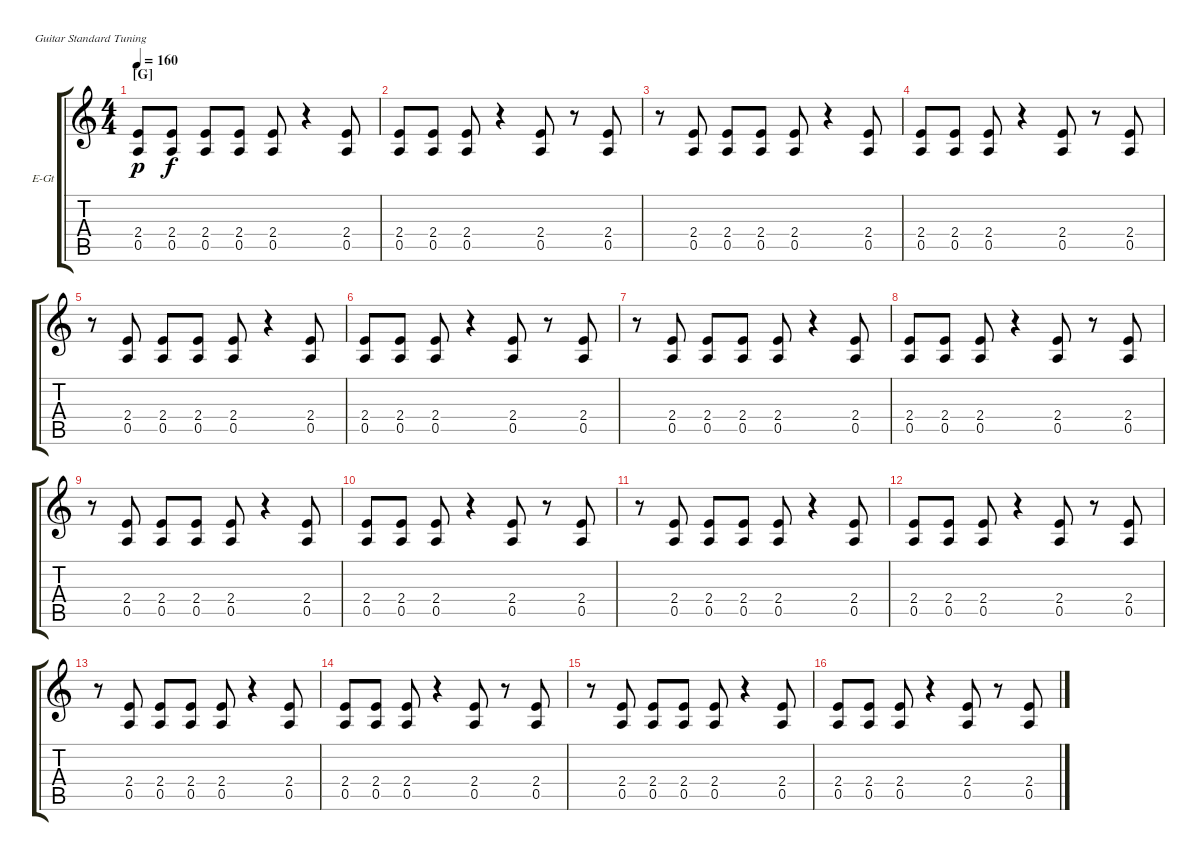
\defaultSystemsLayout 4
\bracketExtendMode groupsimilarinstruments
\firstSystemTrackNameOrientation horizontal
\otherSystemsTrackNameOrientation horizontal
\track ("Overdrive Guitar #1" "E-Gt") {instrument overdrivenguitar}
\staff {score tabs}
\tuning (E4 B3 G3 D3 A2 E2)
\ts (4 4)
\section ("G" "")
\tempo 160
\clef g2
\ks c
(0.5 2.4).8{dy p} (0.5 2.4).8{dy f} (0.5 2.4).8 (0.5 2.4).8 (0.5 2.4).8 r.4 (0.5 2.4).8 |
(0.5 2.4).8 (0.5 2.4).8 (0.5 2.4).8 r.4 (0.5 2.4).8 r.8 (0.5 2.4).8 |
r.8 (0.5 2.4).8 (0.5 2.4).8 (0.5 2.4).8 (0.5 2.4).8 r.4 (0.5 2.4).8 |
(0.5 2.4).8 (0.5 2.4).8 (0.5 2.4).8 r.4 (0.5 2.4).8 r.8 (0.5 2.4).8 |
r.8 (0.5 2.4).8 (0.5 2.4).8 (0.5 2.4).8 (0.5 2.4).8 r.4 (0.5 2.4).8 |
(0.5 2.4).8 (0.5 2.4).8 (0.5 2.4).8 r.4 (0.5 2.4).8 r.8 (0.5 2.4).8 |
r.8 (0.5 2.4).8 (0.5 2.4).8 (0.5 2.4).8 (0.5 2.4).8 r.4 (0.5 2.4).8 |
(0.5 2.4).8 (0.5 2.4).8 (0.5 2.4).8 r.4 (0.5 2.4).8 r.8 (0.5 2.4).8 |
r.8 (0.5 2.4).8 (0.5 2.4).8 (0.5 2.4).8 (0.5 2.4).8 r.4 (0.5 2.4).8 |
(0.5 2.4).8 (0.5 2.4).8 (0.5 2.4).8 r.4 (0.5 2.4).8 r.8 (0.5 2.4).8 |
r.8 (0.5 2.4).8 (0.5 2.4).8 (0.5 2.4).8 (0.5 2.4).8 r.4 (0.5 2.4).8 |
(0.5 2.4).8 (0.5 2.4).8 (0.5 2.4).8 r.4 (0.5 2.4).8 r.8 (0.5 2.4).8 |
r.8 (0.5 2.4).8 (0.5 2.4).8 (0.5 2.4).8 (0.5 2.4).8 r.4 (0.5 2.4).8 |
(0.5 2.4).8 (0.5 2.4).8 (0.5 2.4).8 r.4 (0.5 2.4).8 r.8 (0.5 2.4).8 |
r.8 (0.5 2.4).8 (0.5 2.4).8 (0.5 2.4).8 (0.5 2.4).8 r.4 (0.5 2.4).8 |
(0.5 2.4).8 (0.5 2.4).8 (0.5 2.4).8 r.4 (0.5 2.4).8 r.8 (0.5 2.4).8
